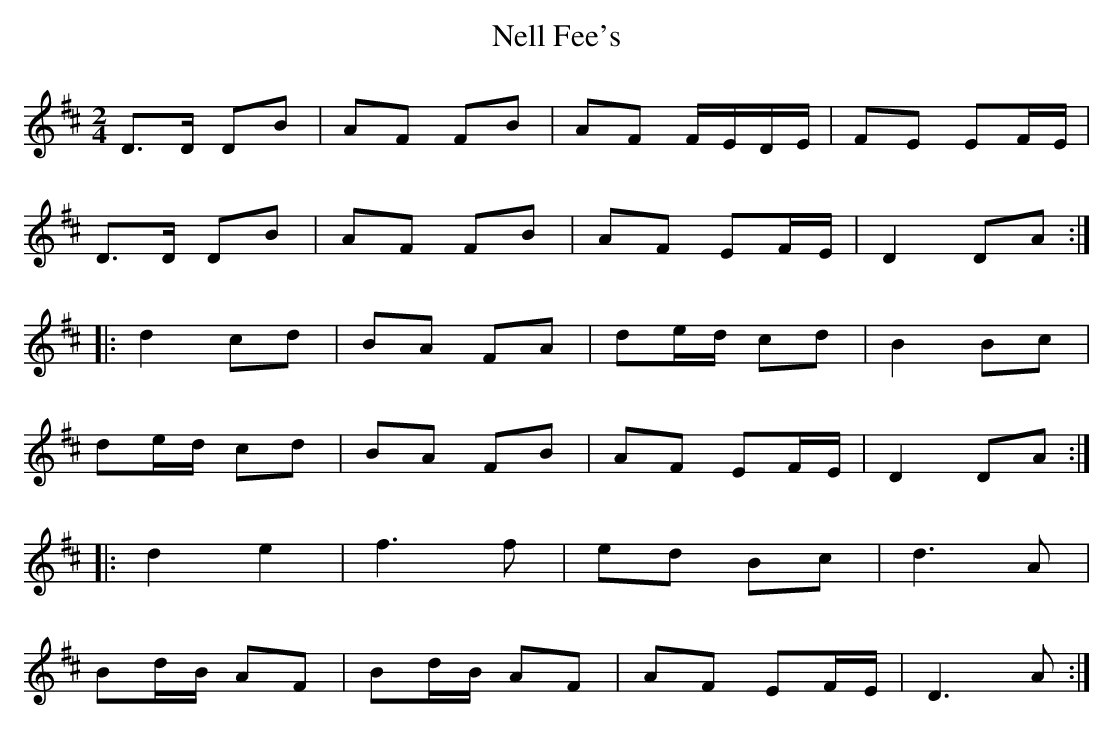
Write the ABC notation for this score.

X:1
T:Nell Fee's
M:2/4
L:1/8
K:D
D>D DB | AF FB | AF F/E/D/E/ | FE EF/E/ |
D>D DB | AF FB | AF EF/E/ | D2 DA :|
|: d2 cd | BA FA | de/d/ cd | B2 Bc |
de/d/ cd | BA FB | AF EF/E/ | D2 DA :|
|: d2 e2 | f3 f | ed Bc | d3 A |
Bd/B/ AF | Bd/B/ AF | AF EF/E/ | D3 A :|
